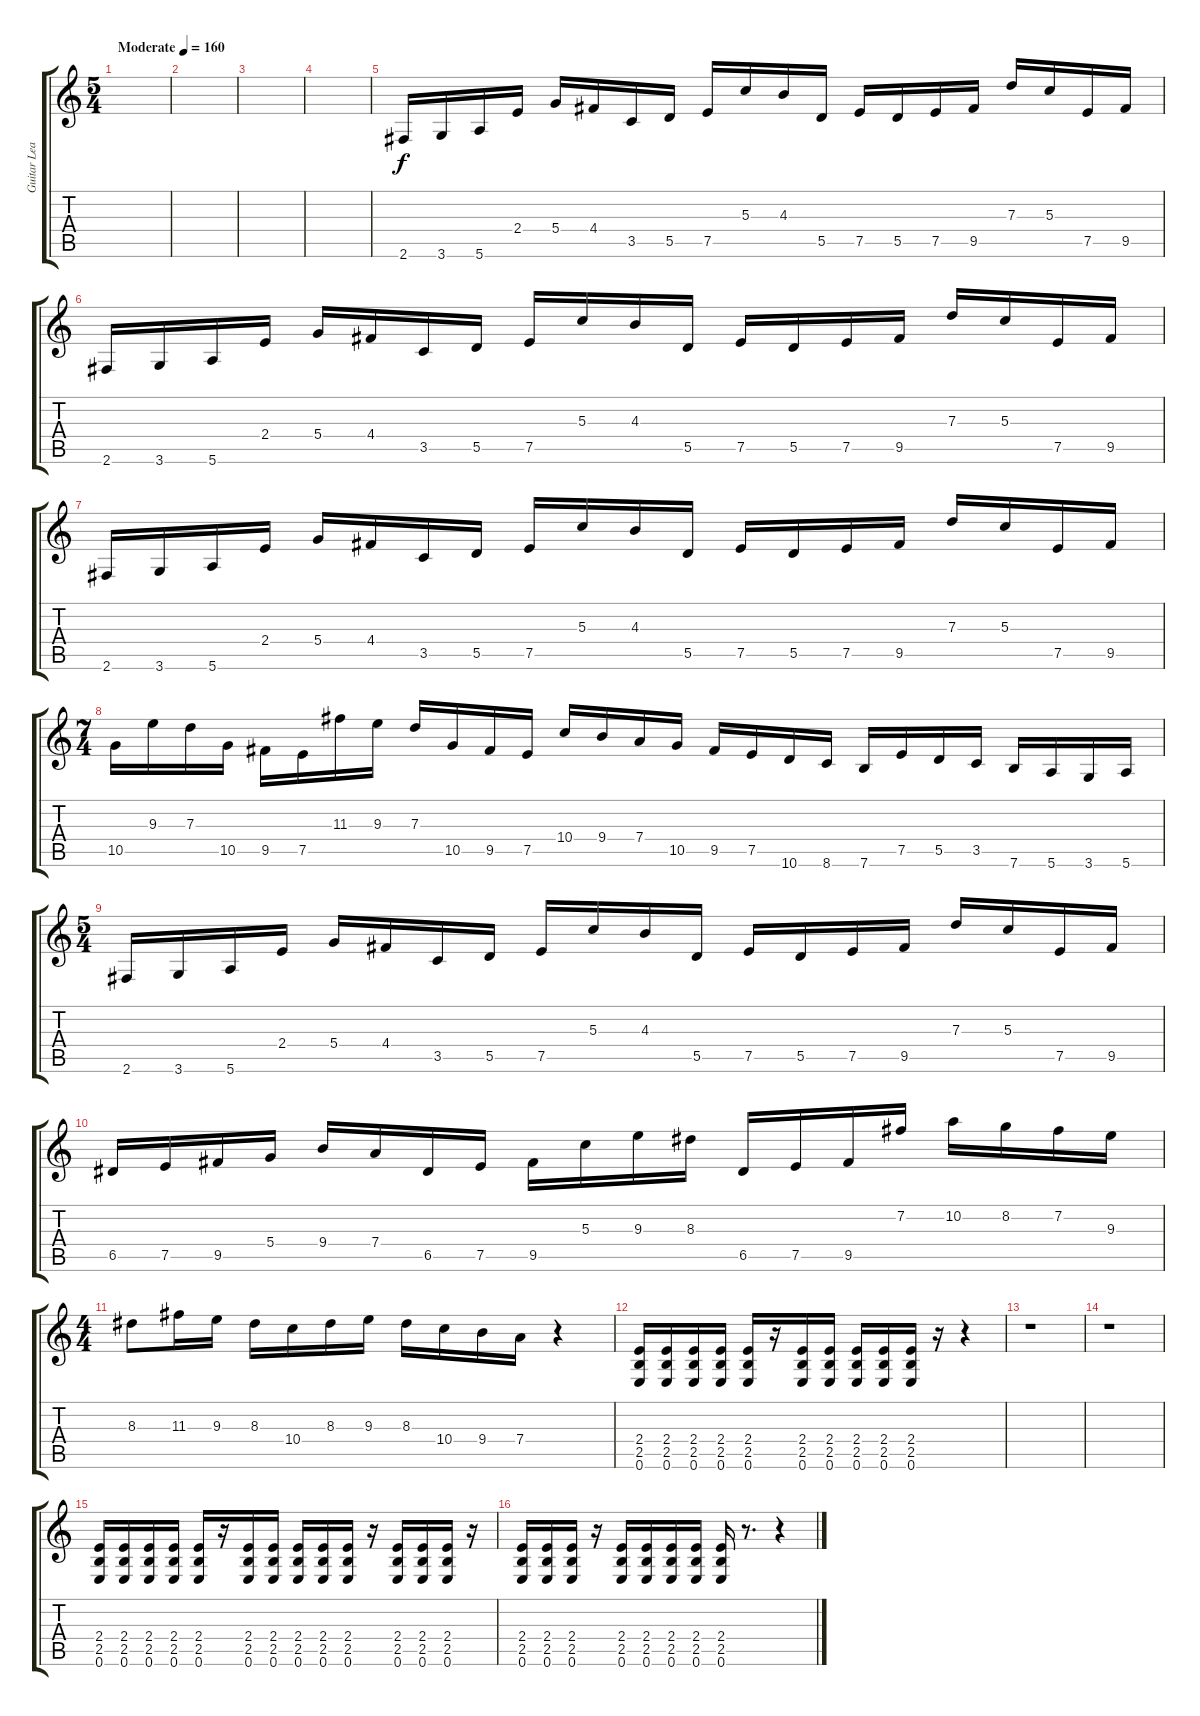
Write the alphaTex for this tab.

\track ("Guitar Lead" "Guitar Lea") {instrument distortionguitar}
\staff {score tabs}
\tuning (E4 B3 G3 D3 A2 E2) {hide}
\ts (5 4)
\tempo (160 "Moderate")
\clef g2
\ks c
|
|
|
|
2.6.16 3.6.16 5.6.16 2.4.16 5.4.16 4.4.16 3.5.16 5.5.16 7.5.16 5.3.16 4.3.16 5.5.16 7.5.16 5.5.16 7.5.16 9.5.16 7.3.16 5.3.16 7.5.16 9.5.16 |
2.6.16 3.6.16 5.6.16 2.4.16 5.4.16 4.4.16 3.5.16 5.5.16 7.5.16 5.3.16 4.3.16 5.5.16 7.5.16 5.5.16 7.5.16 9.5.16 7.3.16 5.3.16 7.5.16 9.5.16 |
2.6.16 3.6.16 5.6.16 2.4.16 5.4.16 4.4.16 3.5.16 5.5.16 7.5.16 5.3.16 4.3.16 5.5.16 7.5.16 5.5.16 7.5.16 9.5.16 7.3.16 5.3.16 7.5.16 9.5.16 |
\ts (7 4)
10.5.16 9.3.16 7.3.16 10.5.16 9.5.16 7.5.16 11.3.16 9.3.16 7.3.16 10.5.16 9.5.16 7.5.16 10.4.16 9.4.16 7.4.16 10.5.16 9.5.16 7.5.16 10.6.16 8.6.16 7.6.16 7.5.16 5.5.16 3.5.16 7.6.16 5.6.16 3.6.16 5.6.16 |
\ts (5 4)
2.6.16 3.6.16 5.6.16 2.4.16 5.4.16 4.4.16 3.5.16 5.5.16 7.5.16 5.3.16 4.3.16 5.5.16 7.5.16 5.5.16 7.5.16 9.5.16 7.3.16 5.3.16 7.5.16 9.5.16 |
6.5.16 7.5.16 9.5.16 5.4.16 9.4.16 7.4.16 6.5.16 7.5.16 9.5.16 5.3.16 9.3.16 8.3.16 6.5.16 7.5.16 9.5.16 7.2.16 10.2.16 8.2.16 7.2.16 9.3.16 |
\ts (4 4)
8.3.8 11.3.16 9.3.16 8.3.16 10.4.16 8.3.16 9.3.16 8.3.16 10.4.16 9.4.16 7.4.16 r.4 |
(2.4 2.5 0.6).16 (2.4 2.5 0.6).16 (2.4 2.5 0.6).16 (2.4 2.5 0.6).16 (2.4 2.5 0.6).16 r.16 (2.4 2.5 0.6).16 (2.4 2.5 0.6).16 (2.4 2.5 0.6).16 (2.4 2.5 0.6).16 (2.4 2.5 0.6).16 r.16 r.4 |
r.1 |
r.1 |
(2.4 2.5 0.6).16 (2.4 2.5 0.6).16 (2.4 2.5 0.6).16 (2.4 2.5 0.6).16 (2.4 2.5 0.6).16 r.16 (2.4 2.5 0.6).16 (2.4 2.5 0.6).16 (2.4 2.5 0.6).16 (2.4 2.5 0.6).16 (2.4 2.5 0.6).16 r.16 (2.4 2.5 0.6).16 (2.4 2.5 0.6).16 (2.4 2.5 0.6).16 r.16 |
(2.4 2.5 0.6).16 (2.4 2.5 0.6).16 (2.4 2.5 0.6).16 r.16 (2.4 2.5 0.6).16 (2.4 2.5 0.6).16 (2.4 2.5 0.6).16 (2.4 2.5 0.6).16 (2.4 2.5 0.6).16 r.8{d} r.4
